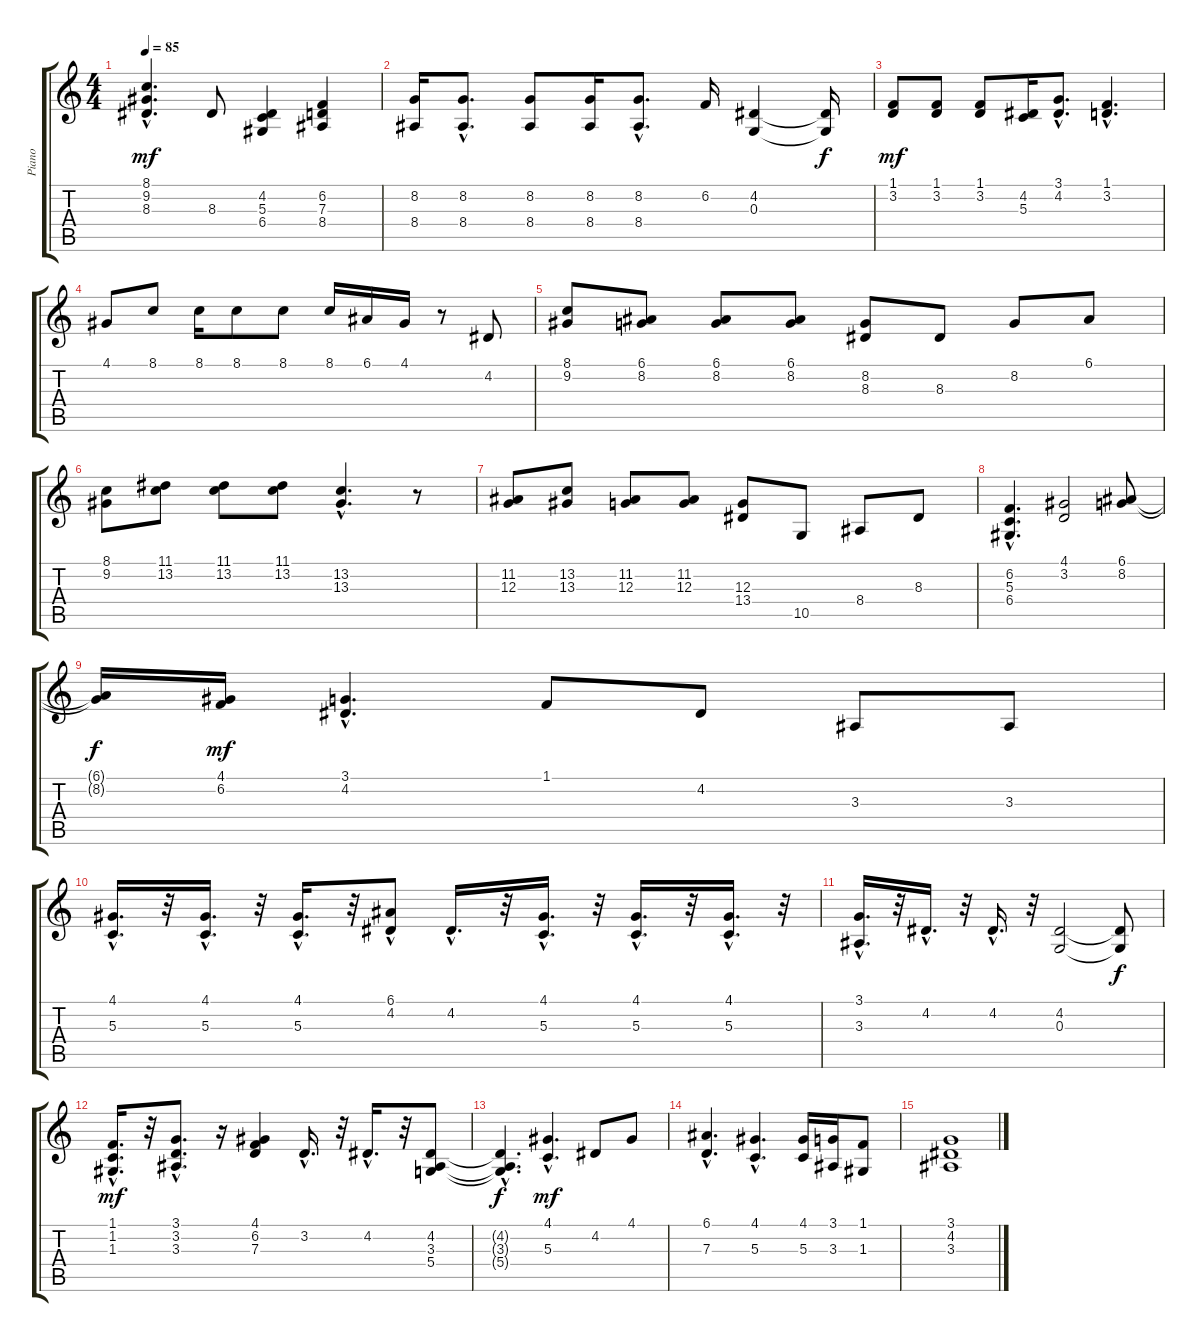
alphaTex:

\track ("Piano" "Piano") {instrument acousticgrandpiano}
\staff {score tabs}
\tuning (E4 B3 G3 D3 A2 E2) {hide}
\ts (4 4)
\tempo 85
\clef g2
\ks c
(8.1{hac} 9.2{hac} 8.3{hac}).4{d dy mf} 8.3.8 (4.2 5.3 6.4).4 (6.2 7.3 8.4).4 |
(8.2 8.4).16 (8.2{hac} 8.4{hac}).8{d} (8.2 8.4).8 (8.2 8.4).16 (8.2{hac} 8.4{hac}).8{d} 6.2.16 (4.2 0.3).4 (4.2{t} 0.3{t}).16{dy f} |
(1.1 3.2).8{dy mf} (1.1 3.2).8 (1.1 3.2).8 (4.2 5.3).16 (3.1{hac} 4.2{hac}).8{d} (1.1{hac} 3.2{hac}).4{d} |
4.1.8 8.1.8 8.1.16 8.1.8 8.1.8 8.1.16 6.1.16 4.1.16 r.8 4.2.8 |
(8.1 9.2).8 (6.1 8.2).8 (6.1 8.2).8 (6.1 8.2).8 (8.2 8.3).8 8.3.8 8.2.8 6.1.8 |
(8.1 9.2).8 (11.1 13.2).8 (11.1 13.2).8 (11.1 13.2).8 (13.2{hac} 13.3{hac}).4{d} r.8 |
(11.2 12.3).8 (13.2 13.3).8 (11.2 12.3).8 (11.2 12.3).8 (12.3 13.4).8 10.5.8 8.4.8 8.3.8 |
(6.2{hac} 5.3{hac} 6.4{hac}).4{d} (4.1 3.2).2 (6.1 8.2).8 |
(6.1{t} 8.2{t}).16{dy f} (4.1 6.2).16{dy mf} (3.1{hac} 4.2{hac}).4{d} 1.1.8 4.2.8 3.3.8 3.3.8 |
(4.1{hac} 5.3{hac}).16{d} r.32 (4.1{hac} 5.3{hac}).16{d} r.32 (4.1{hac} 5.3{hac}).16{d} r.32 (6.1{hac} 4.2{hac}).8 4.2{hac}.16{d} r.32 (4.1{hac} 5.3{hac}).16{d} r.32 (4.1{hac} 5.3{hac}).16{d} r.32 (4.1{hac} 5.3{hac}).16{d} r.32 |
(3.1{hac} 3.3{hac}).16{d} r.32 4.2{hac}.16{d} r.32 4.2{hac}.16{d} r.32 (4.2 0.3).2 (4.2{t} 0.3{t}).8{dy f} |
(1.1{hac} 1.2{hac} 1.3{hac}).16{d dy mf} r.32 (3.1{hac} 3.2{hac} 3.3{hac}).8{d} r.16 (4.1 6.2 7.3).4 3.2{hac}.16{d} r.32 4.2{hac}.16{d} r.32 (4.2 3.3 5.4).8 |
(4.2{hac t} 3.3{hac t} 5.4{hac t}).4{d dy f} (4.1{hac} 5.3{hac}).4{d dy mf} 4.2.8 4.1.8 |
(6.1{hac} 7.3{hac}).4{d} (4.1{hac} 5.3{hac}).4{d} (4.1 5.3).16 (3.1 3.3).16 (1.1 1.3).8 |
(3.1 4.2 3.3).1
